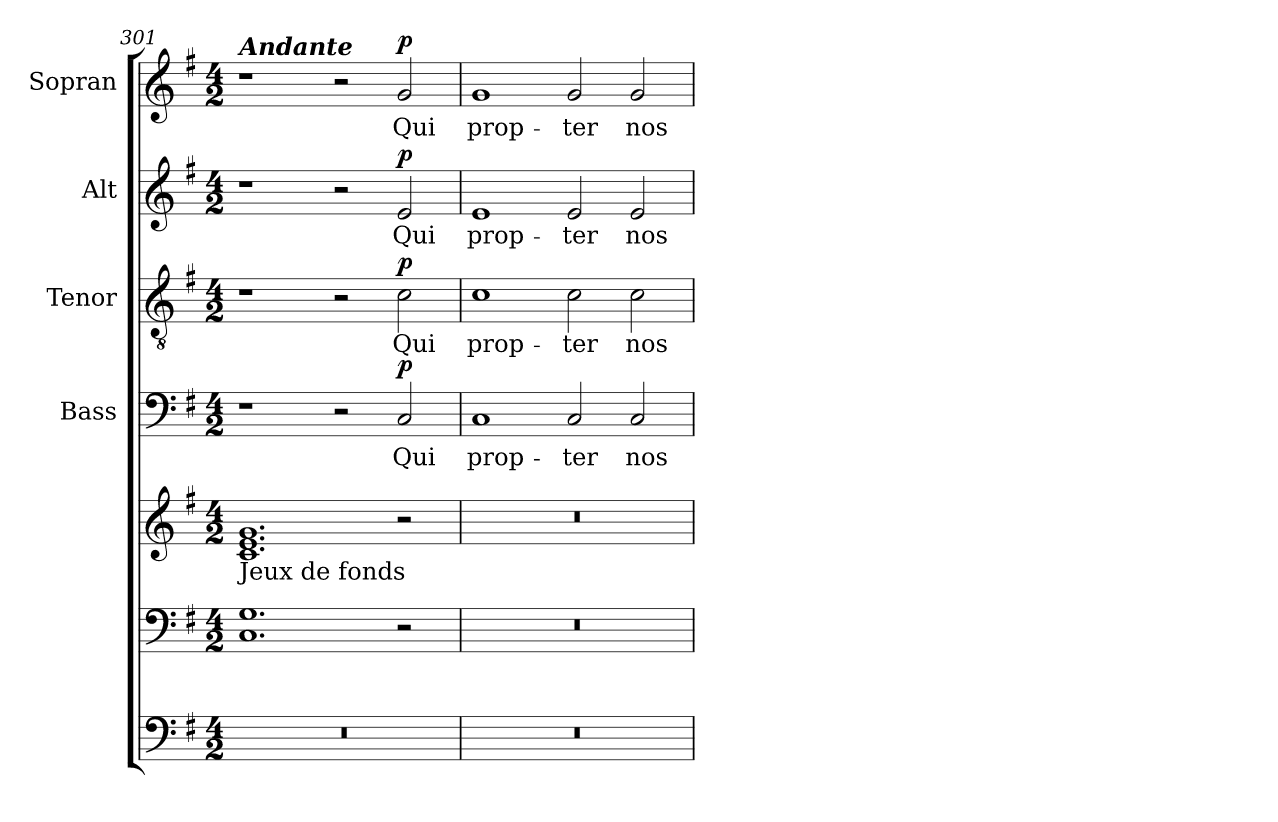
**kern	**kern	**kern	**kern	**text	**dynam	**kern	**text	**dynam	**kern	**text	**dynam	**kern	**text	**dynam
*part6	*part5	*part5	*part4	*part4	*part4	*part3	*part3	*part3	*part2	*part2	*part2	*part1	*part1	*part1
*staff7	*staff6	*staff5	*staff4	*staff4	*staff4	*staff3	*staff3	*staff3	*staff2	*staff2	*staff2	*staff1	*staff1	*staff1
*	*	*	*I"Bass	*	*	*I"Tenor	*	*	*I"Alt	*	*	*I"Sopran	*	*
*	*	*	*I'B.	*	*	*I'T.	*	*	*I'A.	*	*	*I'S.	*	*
!!LO:PB:g=z
*clefF4	*clefF4	*clefG2	*clefF4	*	*	*clefGv2	*	*	*clefG2	*	*	*clefG2	*	*
*k[f#]	*k[f#]	*k[f#]	*k[f#]	*	*	*k[f#]	*	*	*k[f#]	*	*	*k[f#]	*	*
*G:	*G:	*G:	*G:	*	*	*G:	*	*	*G:	*	*	*G:	*	*
*M4/2	*M4/2	*M4/2	*M4/2	*	*	*M4/2	*	*	*M4/2	*	*	*M4/2	*	*
=301	=301	=301	=301	=301	=301	=301	=301	=301	=301	=301	=301	=301	=301	=301
!	!	!	!	!	!	!	!	!	!	!	!	!LO:TX:a:Bi:t=Andante	!	!
!	!	!LO:TX:b:t=Jeux de fonds	!	!	!	!	!	!	!	!	!	!	!	!
0r	1.C 1.G	1.c 1.e 1.g	1r	.	.	1r	.	.	1r	.	.	1r	.	.
.	.	.	2r	.	.	2r	.	.	2r	.	.	2r	.	.
!	!	!	!	!LO:LY:b	!LO:DY:a	!	!LO:LY:b	!LO:DY:a	!	!LO:LY:b	!LO:DY:a	!	!LO:LY:b	!LO:DY:a
.	2r	2r	2C/	Qui	p	2c\	Qui	p	2e/	Qui	p	2g/	Qui	p
=302	=302	=302	=302	=302	=302	=302	=302	=302	=302	=302	=302	=302	=302	=302
!	!	!	!	!LO:LY:b	!	!	!LO:LY:b	!	!	!LO:LY:b	!	!	!LO:LY:b	!
0r	0r	0r	1C	prop-	.	1c	prop-	.	1e	prop-	.	1g	prop-	.
!	!	!	!	!LO:LY:b	!	!	!LO:LY:b	!	!	!LO:LY:b	!	!	!LO:LY:b	!
.	.	.	2C/	-ter	.	2c\	-ter	.	2e/	-ter	.	2g/	-ter	.
!	!	!	!	!LO:LY:b	!	!	!LO:LY:b	!	!	!LO:LY:b	!	!	!LO:LY:b	!
.	.	.	2C/	nos	.	2c\	nos	.	2e/	nos	.	2g/	nos	.
=	=	=	=	=	=	=	=	=	=	=	=	=	=	=
*-	*-	*-	*-	*-	*-	*-	*-	*-	*-	*-	*-	*-	*-	*-
